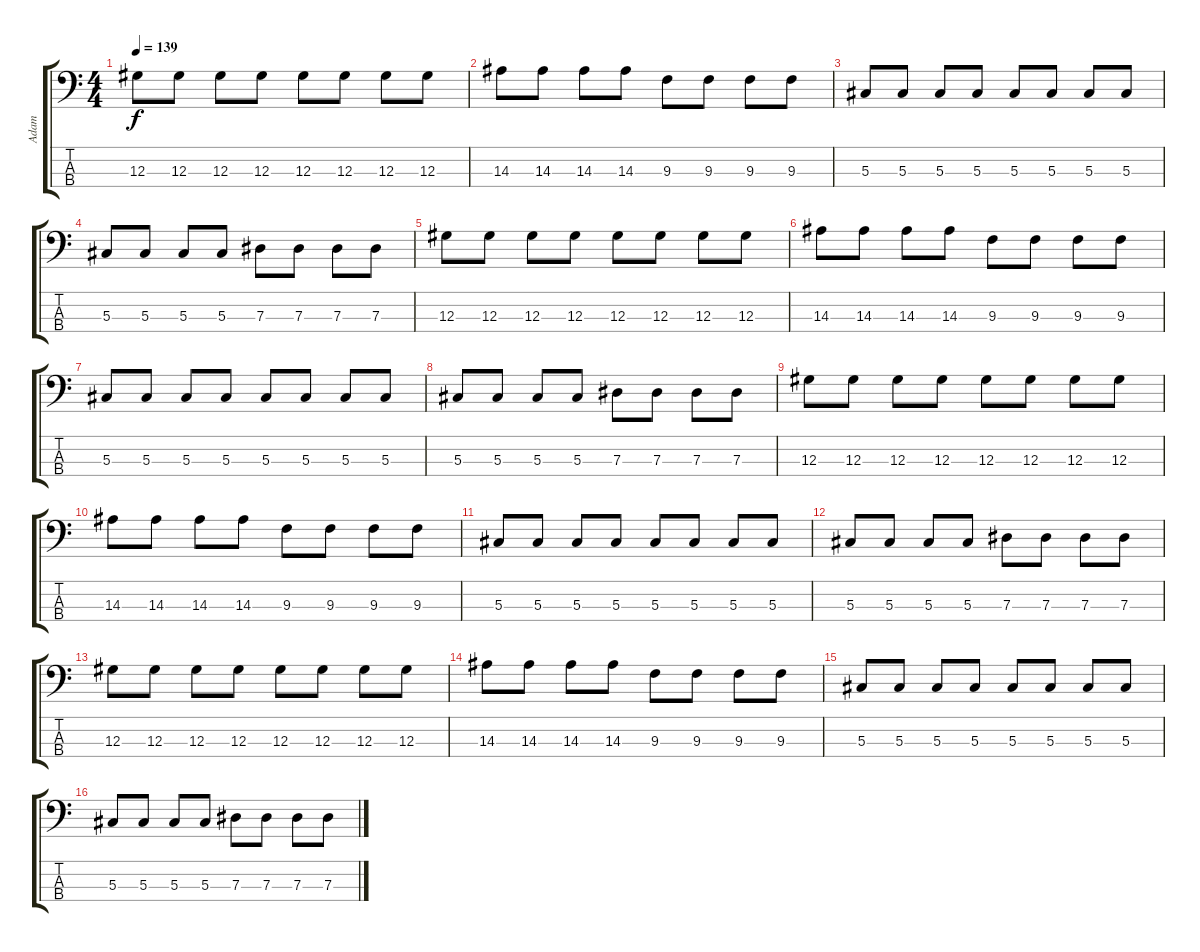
\track ("Adam" "Adam") {instrument electricbassfinger}
\staff {score tabs}
\tuning (Gb2 Db2 Ab1 Eb1) {hide}
\ts (4 4)
\tempo 139
\clef f4
\ks c
12.3.8{dy f} 12.3.8 12.3.8 12.3.8 12.3.8 12.3.8 12.3.8 12.3.8 |
14.3.8 14.3.8 14.3.8 14.3.8 9.3.8 9.3.8 9.3.8 9.3.8 |
5.3.8 5.3.8 5.3.8 5.3.8 5.3.8 5.3.8 5.3.8 5.3.8 |
5.3.8 5.3.8 5.3.8 5.3.8 7.3.8 7.3.8 7.3.8 7.3.8 |
12.3.8 12.3.8 12.3.8 12.3.8 12.3.8 12.3.8 12.3.8 12.3.8 |
14.3.8 14.3.8 14.3.8 14.3.8 9.3.8 9.3.8 9.3.8 9.3.8 |
5.3.8 5.3.8 5.3.8 5.3.8 5.3.8 5.3.8 5.3.8 5.3.8 |
5.3.8 5.3.8 5.3.8 5.3.8 7.3.8 7.3.8 7.3.8 7.3.8 |
12.3.8 12.3.8 12.3.8 12.3.8 12.3.8 12.3.8 12.3.8 12.3.8 |
14.3.8 14.3.8 14.3.8 14.3.8 9.3.8 9.3.8 9.3.8 9.3.8 |
5.3.8 5.3.8 5.3.8 5.3.8 5.3.8 5.3.8 5.3.8 5.3.8 |
5.3.8 5.3.8 5.3.8 5.3.8 7.3.8 7.3.8 7.3.8 7.3.8 |
12.3.8 12.3.8 12.3.8 12.3.8 12.3.8 12.3.8 12.3.8 12.3.8 |
14.3.8 14.3.8 14.3.8 14.3.8 9.3.8 9.3.8 9.3.8 9.3.8 |
5.3.8 5.3.8 5.3.8 5.3.8 5.3.8 5.3.8 5.3.8 5.3.8 |
5.3.8 5.3.8 5.3.8 5.3.8 7.3.8 7.3.8 7.3.8 7.3.8
